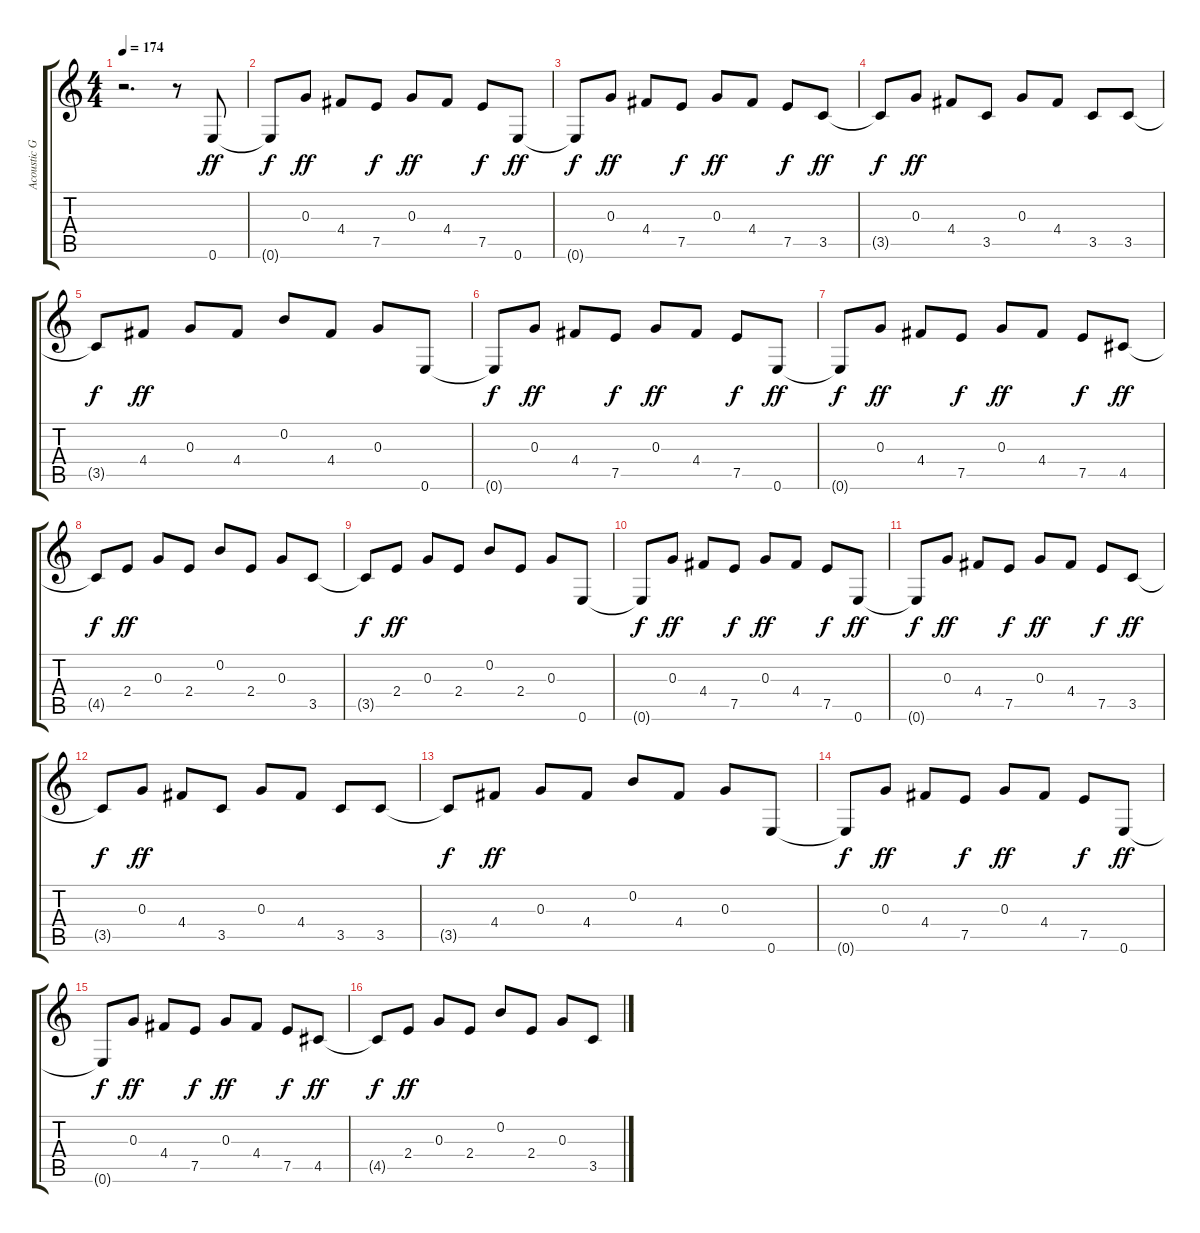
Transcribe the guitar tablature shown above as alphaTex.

\track ("Acoustic Guitar" "Acoustic G") {instrument acousticguitarsteel}
\staff {score tabs}
\tuning (E4 B3 G3 D3 A2 E2) {hide}
\ts (4 4)
\tempo 174
\clef g2
\ks c
r.2{d dy f} r.8 0.6.8{dy ff} |
0.6{t}.8{dy f} 0.3.8{dy ff} 4.4.8 7.5.8{dy f} 0.3.8{dy ff} 4.4.8 7.5.8{dy f} 0.6.8{dy ff} |
0.6{t}.8{dy f} 0.3.8{dy ff} 4.4.8 7.5.8{dy f} 0.3.8{dy ff} 4.4.8 7.5.8{dy f} 3.5.8{dy ff} |
3.5{t}.8{dy f} 0.3.8{dy ff} 4.4.8 3.5.8 0.3.8 4.4.8 3.5.8 3.5.8 |
3.5{t}.8{dy f} 4.4.8{dy ff} 0.3.8 4.4.8 0.2.8 4.4.8 0.3.8 0.6.8 |
0.6{t}.8{dy f} 0.3.8{dy ff} 4.4.8 7.5.8{dy f} 0.3.8{dy ff} 4.4.8 7.5.8{dy f} 0.6.8{dy ff} |
0.6{t}.8{dy f} 0.3.8{dy ff} 4.4.8 7.5.8{dy f} 0.3.8{dy ff} 4.4.8 7.5.8{dy f} 4.5.8{dy ff} |
4.5{t}.8{dy f} 2.4.8{dy ff} 0.3.8 2.4.8 0.2.8 2.4.8 0.3.8 3.5.8 |
3.5{t}.8{dy f} 2.4.8{dy ff} 0.3.8 2.4.8 0.2.8 2.4.8 0.3.8 0.6.8 |
0.6{t}.8{dy f} 0.3.8{dy ff} 4.4.8 7.5.8{dy f} 0.3.8{dy ff} 4.4.8 7.5.8{dy f} 0.6.8{dy ff} |
0.6{t}.8{dy f} 0.3.8{dy ff} 4.4.8 7.5.8{dy f} 0.3.8{dy ff} 4.4.8 7.5.8{dy f} 3.5.8{dy ff} |
3.5{t}.8{dy f} 0.3.8{dy ff} 4.4.8 3.5.8 0.3.8 4.4.8 3.5.8 3.5.8 |
3.5{t}.8{dy f} 4.4.8{dy ff} 0.3.8 4.4.8 0.2.8 4.4.8 0.3.8 0.6.8 |
0.6{t}.8{dy f} 0.3.8{dy ff} 4.4.8 7.5.8{dy f} 0.3.8{dy ff} 4.4.8 7.5.8{dy f} 0.6.8{dy ff} |
0.6{t}.8{dy f} 0.3.8{dy ff} 4.4.8 7.5.8{dy f} 0.3.8{dy ff} 4.4.8 7.5.8{dy f} 4.5.8{dy ff} |
4.5{t}.8{dy f} 2.4.8{dy ff} 0.3.8 2.4.8 0.2.8 2.4.8 0.3.8 3.5.8
